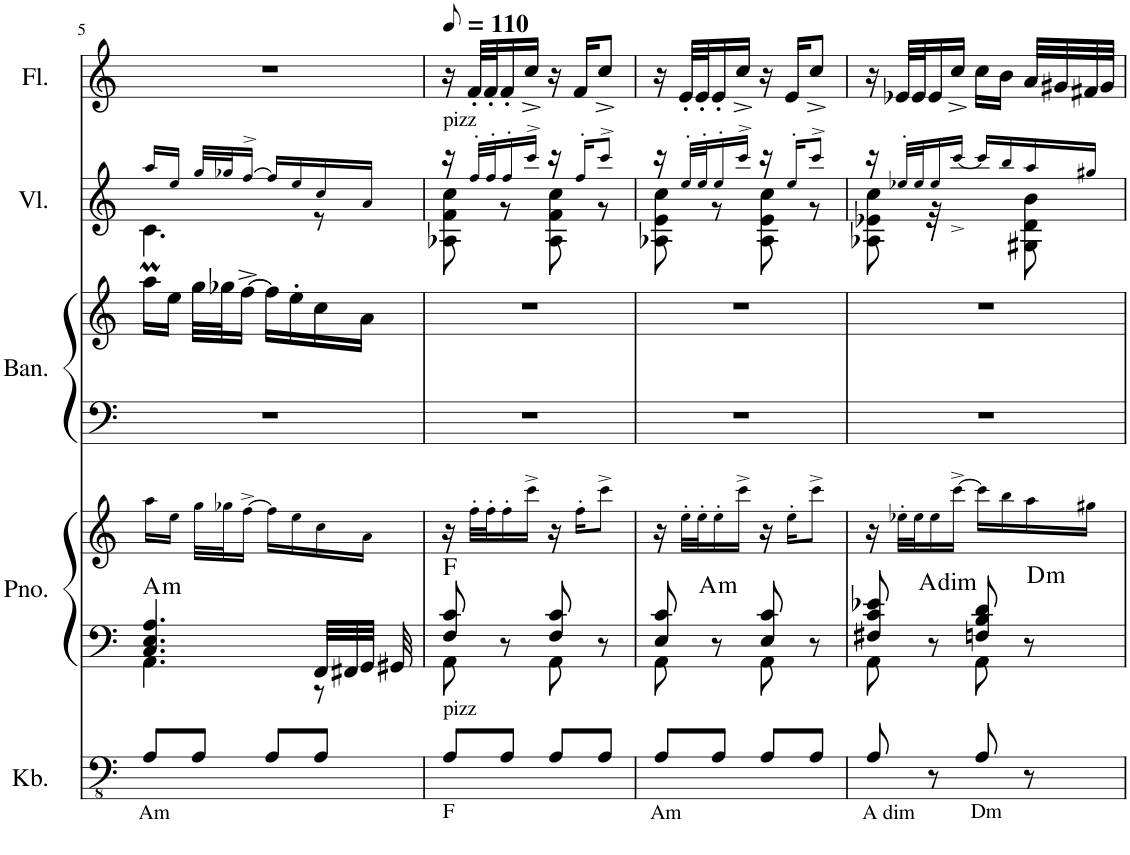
**kern	**kern	**kern	**harte	**kern	**kern	**kern	**kern
*part5	*part4	*part4	*part4	*part3	*part3	*part2	*part1
*staff7	*staff6	*staff5	*	*staff4	*staff3	*staff2	*staff1
*I"Kontrabass	*I"Piano	*	*	*I"Bandoneon	*	*I"Violine	*I"Flöte
*I'Kb.	*I'Pno.	*	*	*I'Ban.	*	*I'Vl.	*I'Fl.
!!LO:PB:g=z
*clefFv4	*clefF4	*clefG2	*	*clefF4	*clefG2	*clefG2	*clefG2
*Trd7c12	*	*	*	*	*	*	*
*k[]	*k[]	*k[]	*	*k[]	*k[]	*k[]	*k[]
*M4/8	*M4/8	*M4/8	*	*M4/8	*M4/8	*M4/8	*M4/8
=5	=5	=5	=5	=5	=5	=5	=5
*	*^	*	*	*	*	*^	*
!LO:TX:b:t=Am	!	!	!	!LO:H:kt=m	!	!	!	!	!
8AA/L	4.C/ 4.E/ 4.A/	4.AA\	16aa\LL	A:min	2r	16aaM\LL	16aa/LL	4.c\	2r
.	.	.	16ee\JJ	.	.	16ee\JJ	16ee/JJ	.	.
8AA/J	.	.	32gg\LLL	.	.	32gg\LLL	32gg/LLL	.	.
.	.	.	32gg-X\J	.	.	32gg-X\J	32gg-X/J	.	.
.	.	.	16ff^\JJ	.	.	[16ff^\JJ	16ff^/JJ	.	.
8AA/L	.	.	16ff\LL	.	.	16ff\LL]	16ff/LL	.	.
.	.	.	16ee\	.	.	16ee'\	16ee/	.	.
8AA/J	32FF/LLL	8r	16cc\	.	.	16cc\	16cc/	8r	.
.	32FF#X/	.	.	.	.	.	.	.	.
.	32GG/JJJ	.	16a\JJ	.	.	16a\JJ	16a/JJ	.	.
.	32GG#X/	.	.	.	.	.	.	.	.
=6	=6	=6	=6	=6	=6	=6	=6	=6	=6
*	*	*	*	*	*	*	*	*	*MM55
!	!	!	!	!	!	!	!LO:TX:a:t=pizz	!	!
!LO:TX:b:t=F	!	!	!	!	!	!	!	!	!
!LO:TX:a:t=pizz	!	!	!	!LO:H:kt=N.C.	!	!	!	!	!
8AA/L	8F/ 8c/	8AA\	16r	N	2r	2r	16r	8A-X\ 8f\ 8cc\	16r
.	.	.	32ff'\LLL	.	.	.	32ff'/LLL	.	32f'/LLL
.	.	.	32ff'\J	.	.	.	32ff'/J	.	32f'/J
8AA/J	8r	8ryy	16ff'\	.	.	.	16ff'/	8r	16f'/
.	.	.	16ccc^\JJ	.	.	.	16ccc^/JJ	.	16cc^/JJ
8AA/L	8F/ 8c/	8AA\	16r	.	.	.	16r	8A-\ 8f\ 8cc\	16r
.	.	.	16ff'\KL	.	.	.	16ff'/KL	.	16f/KL
8AA/J	8r	8ryy	8ccc^\J	.	.	.	8ccc^/J	8r	8cc^/J
=7	=7	=7	=7	=7	=7	=7	=7	=7	=7
!LO:TX:b:t=Am	!	!	!	!	!	!	!	!	!
8AA/L	8E/ 8c/	8AA\	16r	.	2r	2r	16r	8A-X\ 8e\ 8cc\	16r
.	.	.	32ee'\LLL	.	.	.	32ee'/LLL	.	32e'/LLL
.	.	.	32ee'\J	.	.	.	32ee'/J	.	32e'/J
!	!	!	!	!LO:H:kt=m	!	!	!	!	!
8AA/J	8r	8ryy	16ee'\	A:min	.	.	16ee'/	8r	16e'/
.	.	.	16ccc^\JJ	.	.	.	16ccc^/JJ	.	16cc^/JJ
8AA/L	8E/ 8c/	8AA\	16r	.	.	.	16r	8A-\ 8e\ 8cc\	16r
.	.	.	16ee'\KL	.	.	.	16ee'/KL	.	16e/KL
8AA/J	8r	8ryy	8ccc^\J	.	.	.	8ccc^/J	8r	8cc^/J
=8	=8	=8	=8	=8	=8	=8	=8	=8	=8
!LO:TX:b:t=A dim	!	!	!	!	!	!	!	!	!
8AA/	8F#X/ 8c/ 8e-X/	8AA\	16r	.	2r	2r	16r	8A-X\ 8e-X\ 8cc\	16r
.	.	.	32ee-X'\LLL	.	.	.	32ee-X'/LLL	.	32e-X/LLL
.	.	.	32ee-\J	.	.	.	32ee-/J	.	32e-/J
!	!	!	!	!LO:H:kt=dim	!	!	!	!	!
8r	8r	8ryy	16ee-\	A:dim	.	.	16ee-/	32r	16e-/
.	.	.	.	.	.	.	.	8..ryy	.
.	.	.	16ccc^\JJ	.	.	.	16ccc^/JJ	.	16cc^/JJ
!LO:TX:b:t=Dm	!	!	!	!	!	!	!	!	!
8AA/	8Fn/ 8B/ 8d/	8AA\	16ccc\LL	.	.	.	16ccc/LL	.	16cc\LL
.	.	.	16bb\	.	.	.	16bb/	.	16b\JJ
!	!	!	!	!LO:H:kt=m	!	!	!	!	!
8r	8r	8ryy	16aa\	D:min	.	.	16aa/	8G#X\ 8d\ 8b\	32a/LLL
.	.	.	.	.	.	.	.	.	32g#X/
.	.	.	16gg#X\JJ	.	.	.	16gg#X/JJ	.	32f#X/
.	.	.	.	.	.	.	.	.	32g#/JJJ
*	*v	*v	*	*	*	*	*v	*v	*
=	=	=	=	=	=	=	=
*-	*-	*-	*-	*-	*-	*-	*-
